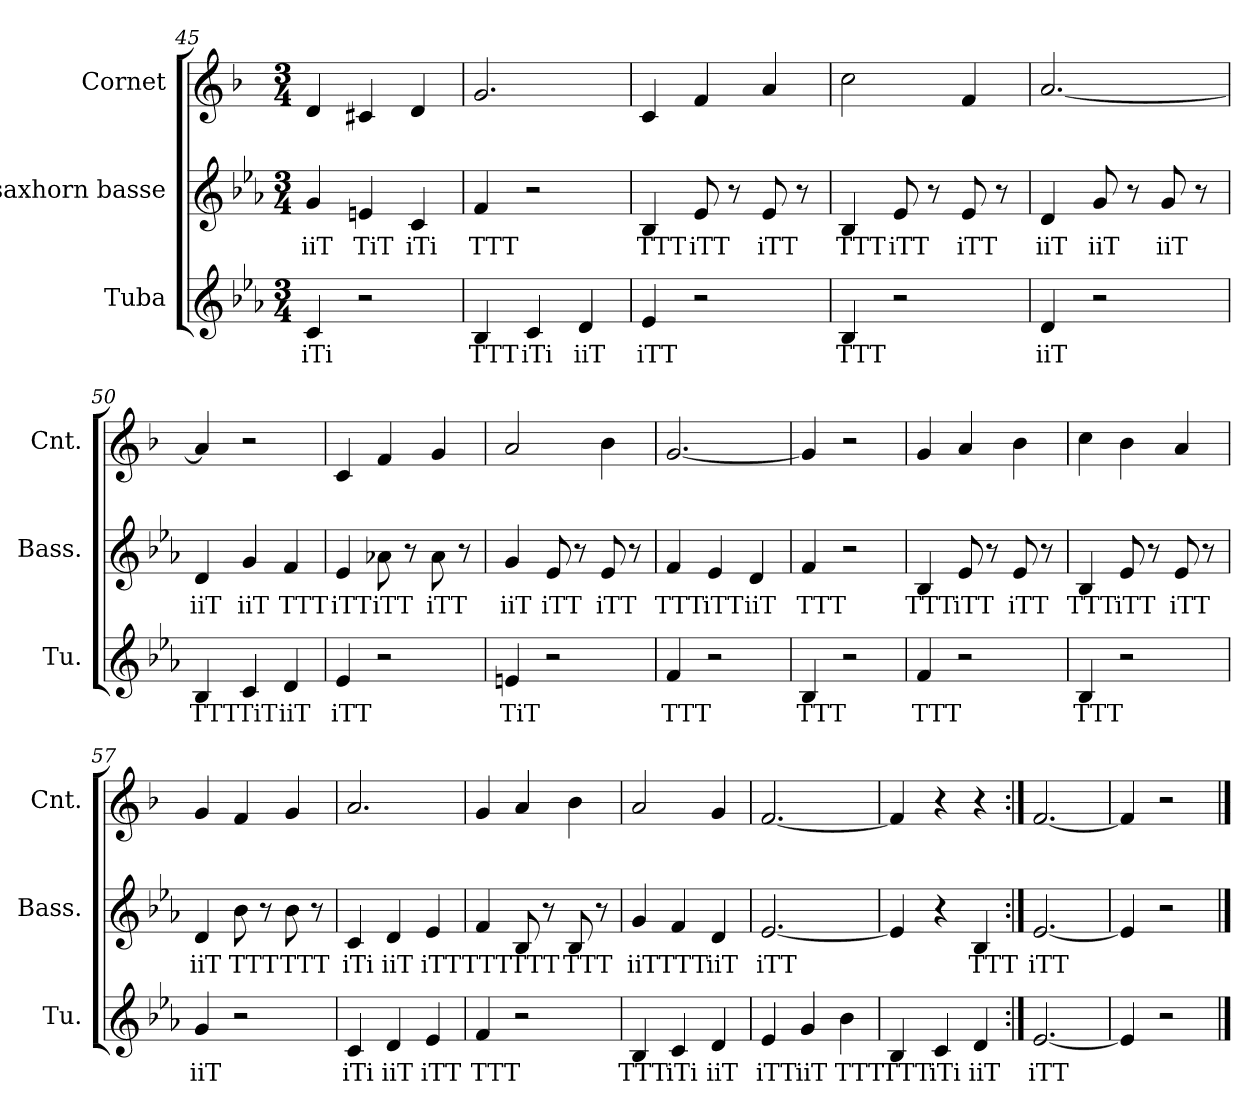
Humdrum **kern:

**kern	**text	**kern	**text	**kern
*part3	*part3	*part2	*part2	*part1
*staff3	*staff3	*staff2	*staff2	*staff1
*I"Tuba	*	*I"saxhorn basse	*	*I"Cornet
*I'Tu.	*	*I'Bass.	*	*I'Cnt.
*clefG2	*	*clefG2	*	*clefG2
*ITrd15c26	*	*ITrd8c14	*	*ITrd1c2
*k[b-e-a-]	*	*k[b-e-a-]	*	*k[b-e-a-]
*M3/4	*	*M3/4	*	*M3/4
=45	=45	=45	=45	=45
!	!LO:LY:b	!	!LO:LY:b	!
4CC/	iTi	4G/	iiT	4c/
!	!	!	!LO:LY:b	!
2r	.	4En/	TiT	4Bn/
!	!	!	!LO:LY:b	!
.	.	4C/	iTi	4c/
=46	=46	=46	=46	=46
!	!LO:LY:b	!	!LO:LY:b	!
4BBB-/	TTT	4F/	TTT	2.f/
!	!LO:LY:b	!	!	!
4CC/	iTi	2r	.	.
!	!LO:LY:b	!	!	!
4DD/	iiT	.	.	.
!!LO:LB:g=z
=47	=47	=47	=47	=47
!	!LO:LY:b	!	!LO:LY:b	!
4EE-/	iTT	4BB-/	TTT	4B-/
!	!	!	!LO:LY:b	!
2r	.	8E-/	iTT	4e-/
.	.	8r	.	.
!	!	!	!LO:LY:b	!
.	.	8E-/	iTT	4g/
.	.	8r	.	.
=48	=48	=48	=48	=48
!	!LO:LY:b	!	!LO:LY:b	!
4BBB-/	TTT	4BB-/	TTT	2b-\
!	!	!	!LO:LY:b	!
2r	.	8E-/	iTT	.
.	.	8r	.	.
!	!	!	!LO:LY:b	!
.	.	8E-/	iTT	4e-/
.	.	8r	.	.
=49	=49	=49	=49	=49
!	!LO:LY:b	!	!LO:LY:b	!
4DD/	iiT	4D/	iiT	[2.g/
!	!	!	!LO:LY:b	!
2r	.	8G/	iiT	.
.	.	8r	.	.
!	!	!	!LO:LY:b	!
.	.	8G/	iiT	.
.	.	8r	.	.
=50	=50	=50	=50	=50
!	!LO:LY:b	!	!LO:LY:b	!
4BBB-/	TTT	4D/	iiT	4g/]
!	!LO:LY:b	!	!LO:LY:b	!
4CC/	TiT	4G/	iiT	2r
!	!LO:LY:b	!	!LO:LY:b	!
4DD/	iiT	4F/	TTT	.
=51	=51	=51	=51	=51
!	!LO:LY:b	!	!LO:LY:b	!
4EE-/	iTT	4E-/	iTT	4B-/
!	!	!	!LO:LY:b	!
2r	.	8A-X\	iTT	4e-/
.	.	8r	.	.
!	!	!	!LO:LY:b	!
.	.	8A-\	iTT	4f/
.	.	8r	.	.
=52	=52	=52	=52	=52
!	!LO:LY:b	!	!LO:LY:b	!
4EEn/	TiT	4G/	iiT	2g/
!	!	!	!LO:LY:b	!
2r	.	8E-/	iTT	.
.	.	8r	.	.
!	!	!	!LO:LY:b	!
.	.	8E-/	iTT	4a-\
.	.	8r	.	.
!!LO:PB:g=z
=53	=53	=53	=53	=53
!	!LO:LY:b	!	!LO:LY:b	!
4FF/	TTT	4F/	TTT	[2.f/
!	!	!	!LO:LY:b	!
2r	.	4E-/	iTT	.
!	!	!	!LO:LY:b	!
.	.	4D/	iiT	.
=54	=54	=54	=54	=54
!	!LO:LY:b	!	!LO:LY:b	!
4BBB-/	TTT	4F/	TTT	4f/]
2r	.	2r	.	2r
=55	=55	=55	=55	=55
!	!LO:LY:b	!	!LO:LY:b	!
4FF/	TTT	4BB-/	TTT	4f/
!	!	!	!LO:LY:b	!
2r	.	8E-/	iTT	4g/
.	.	8r	.	.
!	!	!	!LO:LY:b	!
.	.	8E-/	iTT	4a-\
.	.	8r	.	.
=56	=56	=56	=56	=56
!	!LO:LY:b	!	!LO:LY:b	!
4BBB-/	TTT	4BB-/	TTT	4b-\
!	!	!	!LO:LY:b	!
2r	.	8E-/	iTT	4a-\
.	.	8r	.	.
!	!	!	!LO:LY:b	!
.	.	8E-/	iTT	4g/
.	.	8r	.	.
=57	=57	=57	=57	=57
!	!LO:LY:b	!	!LO:LY:b	!
4GG/	iiT	4D/	iiT	4f/
!	!	!	!LO:LY:b	!
2r	.	8B-\	TTT	4e-/
.	.	8r	.	.
!	!	!	!LO:LY:b	!
.	.	8B-\	TTT	4f/
.	.	8r	.	.
=58	=58	=58	=58	=58
!	!LO:LY:b	!	!LO:LY:b	!
4CC/	iTi	4C/	iTi	2.g/
!	!LO:LY:b	!	!LO:LY:b	!
4DD/	iiT	4D/	iiT	.
!	!LO:LY:b	!	!LO:LY:b	!
4EE-/	iTT	4E-/	iTT	.
!!LO:LB:g=z
=59	=59	=59	=59	=59
!	!LO:LY:b	!	!LO:LY:b	!
4FF/	TTT	4F/	TTT	4f/
!	!	!	!LO:LY:b	!
2r	.	8BB-/	TTT	4g/
.	.	8r	.	.
!	!	!	!LO:LY:b	!
.	.	8BB-/	TTT	4a-\
.	.	8r	.	.
=60	=60	=60	=60	=60
!	!LO:LY:b	!	!LO:LY:b	!
4BBB-/	TTT	4G/	iiT	2g/
!	!LO:LY:b	!	!LO:LY:b	!
4CC/	iTi	4F/	TTT	.
!	!LO:LY:b	!	!LO:LY:b	!
4DD/	iiT	4D/	iiT	4f/
=61	=61	=61	=61	=61
!	!LO:LY:b	!	!LO:LY:b	!
4EE-/	iTT	[2.E-/	iTT	[2.e-/
!	!LO:LY:b	!	!	!
4GG/	iiT	.	.	.
!	!LO:LY:b	!	!	!
4BB-\	TTT	.	.	.
=62	=62	=62	=62	=62
!	!LO:LY:b	!	!	!
4BBB-/	TTT	4E-/]	.	4e-/]
!	!LO:LY:b	!	!	!
4CC/	iTi	4r	.	4r
!	!LO:LY:b	!	!LO:LY:b	!
4DD/	iiT	4BB-/	TTT	4r
=63:|!	=63:|!	=63:|!	=63:|!	=63:|!
!	!LO:LY:b	!	!LO:LY:b	!
[2.EE-/	iTT	[2.E-/	iTT	[2.e-/
=64	=64	=64	=64	=64
4EE-/]	.	4E-/]	.	4e-/]
2r	.	2r	.	2r
==	==	==	==	==
*-	*-	*-	*-	*-
